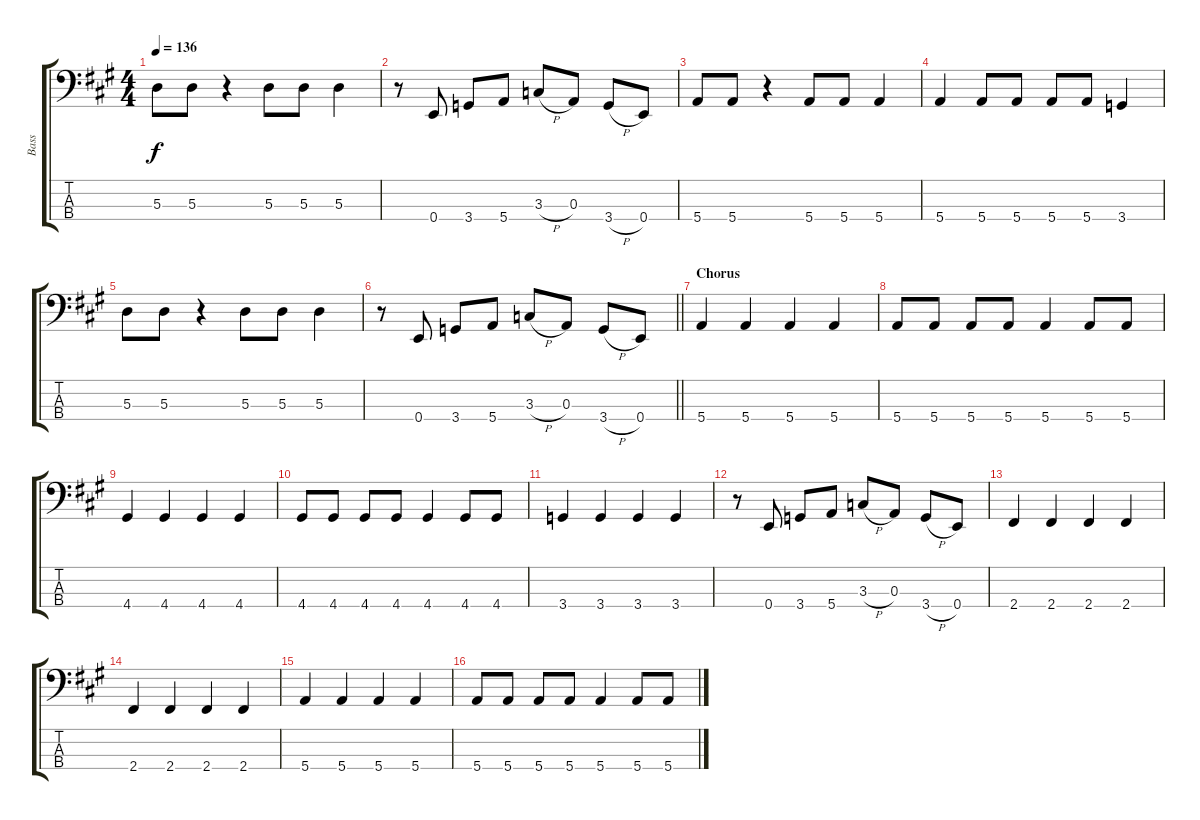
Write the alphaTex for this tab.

\track ("Bass" "Bass") {instrument electricbassfinger}
\staff {score tabs}
\tuning (G2 D2 A1 E1) {hide}
\ts (4 4)
\tempo 136
\clef f4
\ks a
5.3.8{dy f} 5.3.8 r.4 5.3.8 5.3.8 5.3.4 |
r.8 0.4.8 3.4.8 5.4.8 3.3{h}.8 0.3.8 3.4{h}.8 0.4.8 |
5.4.8 5.4.8 r.4 5.4.8 5.4.8 5.4.4 |
5.4.4 5.4.8 5.4.8 5.4.8 5.4.8 3.4.4 |
5.3.8 5.3.8 r.4 5.3.8 5.3.8 5.3.4 |
\barLineRight lightlight
r.8 0.4.8 3.4.8 5.4.8 3.3{h}.8 0.3.8 3.4{h}.8 0.4.8 |
\section ("" "Chorus")
5.4.4 5.4.4 5.4.4 5.4.4 |
5.4.8 5.4.8 5.4.8 5.4.8 5.4.4 5.4.8 5.4.8 |
4.4.4 4.4.4 4.4.4 4.4.4 |
4.4.8 4.4.8 4.4.8 4.4.8 4.4.4 4.4.8 4.4.8 |
3.4.4 3.4.4 3.4.4 3.4.4 |
r.8 0.4.8 3.4.8 5.4.8 3.3{h}.8 0.3.8 3.4{h}.8 0.4.8 |
2.4.4 2.4.4 2.4.4 2.4.4 |
2.4.4 2.4.4 2.4.4 2.4.4 |
5.4.4 5.4.4 5.4.4 5.4.4 |
5.4.8 5.4.8 5.4.8 5.4.8 5.4.4 5.4.8 5.4.8
